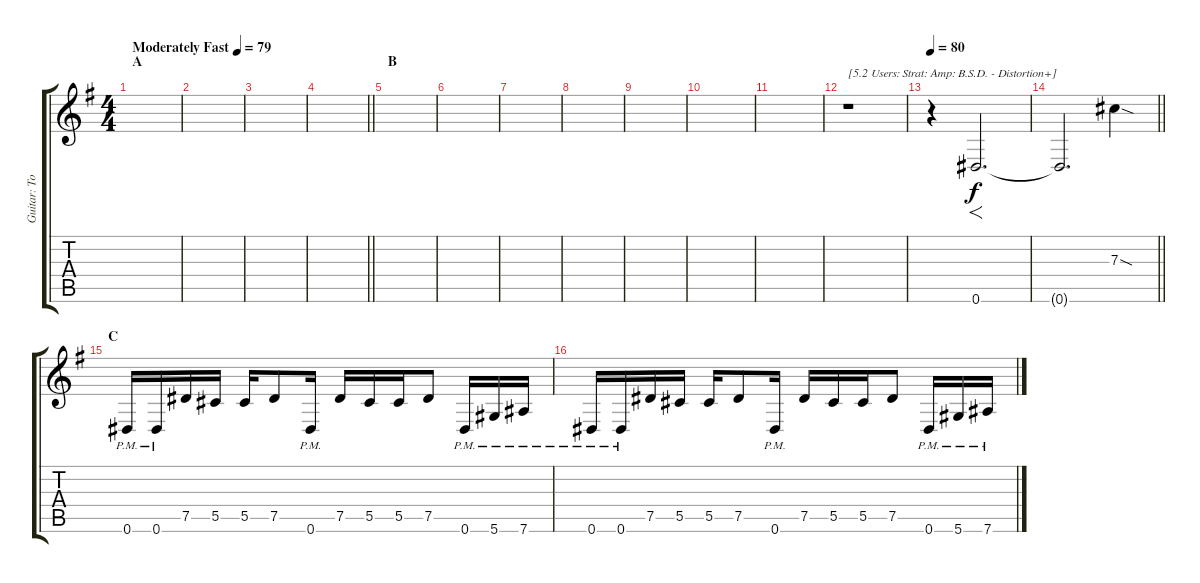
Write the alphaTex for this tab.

\track ("Guitar: Tony" "Guitar: To") {instrument distortionguitar}
\staff {score tabs}
\tuning (Eb4 Bb3 Gb3 Db3 Ab2 Eb2) {hide}
\ts (4 4)
\section ("" "A")
\tempo (79 "Moderately Fast")
\clef g2
\ks g
|
|
|
\barLineRight lightlight
|
\section ("" "B")
|
|
|
|
|
|
|
r.1{txt "[5.2 Users: Strat: Amp: B.S.D. - Distortion+]"} |
\tempo 80
r.4 0.6.2{f d} |
\barLineRight lightlight
0.6{t}.2{d} 7.3{sod}.4 |
\section ("" "C")
0.6{pm}.16 0.6{pm}.16 7.5.16 5.5.16 5.5.16 7.5.8 0.6{pm}.16 7.5.16 5.5.16 5.5.16 7.5.8 0.6{pm}.16 5.6{pm}.16 7.6{pm}.16 |
0.6{pm}.16 0.6{pm}.16 7.5.16 5.5.16 5.5.16 7.5.8 0.6{pm}.16 7.5.16 5.5.16 5.5.16 7.5.8 0.6{pm}.16 5.6{pm}.16 7.6{pm}.16
